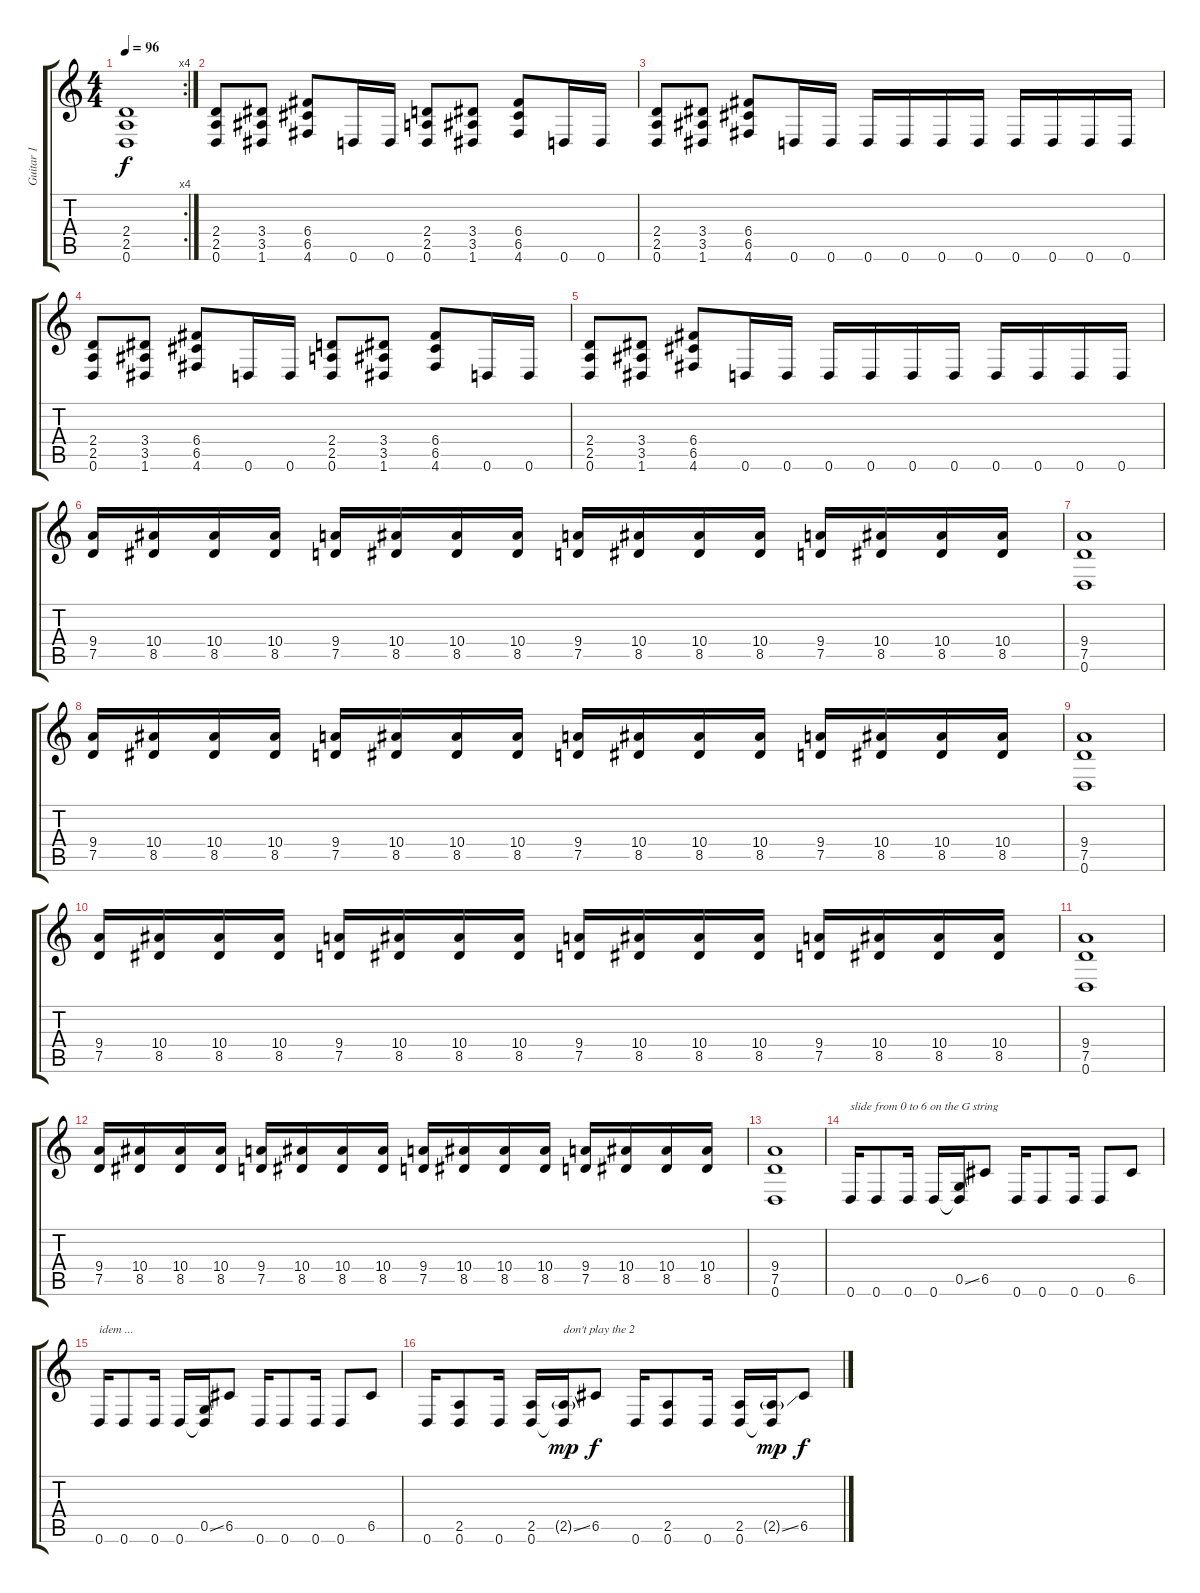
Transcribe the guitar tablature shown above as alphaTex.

\track ("Guitar 1" "Guitar 1") {instrument distortionguitar}
\staff {score tabs}
\tuning (D4 A3 F3 C3 G2 D2) {hide}
\rc 4
\ts (4 4)
\tempo 96
\clef g2
\ks c
(2.4 2.5 0.6).1{dy f} |
(2.4 2.5 0.6).8 (3.4 3.5 1.6).8 (6.4 6.5 4.6).8 0.6.16 0.6.16 (2.4 2.5 0.6).8 (3.4 3.5 1.6).8 (6.4 6.5 4.6).8 0.6.16 0.6.16 |
(2.4 2.5 0.6).8 (3.4 3.5 1.6).8 (6.4 6.5 4.6).8 0.6.16 0.6.16 0.6.16 0.6.16 0.6.16 0.6.16 0.6.16 0.6.16 0.6.16 0.6.16 |
(2.4 2.5 0.6).8 (3.4 3.5 1.6).8 (6.4 6.5 4.6).8 0.6.16 0.6.16 (2.4 2.5 0.6).8 (3.4 3.5 1.6).8 (6.4 6.5 4.6).8 0.6.16 0.6.16 |
(2.4 2.5 0.6).8 (3.4 3.5 1.6).8 (6.4 6.5 4.6).8 0.6.16 0.6.16 0.6.16 0.6.16 0.6.16 0.6.16 0.6.16 0.6.16 0.6.16 0.6.16 |
(9.4 7.5).16 (10.4 8.5).16 (10.4 8.5).16 (10.4 8.5).16 (9.4 7.5).16 (10.4 8.5).16 (10.4 8.5).16 (10.4 8.5).16 (9.4 7.5).16 (10.4 8.5).16 (10.4 8.5).16 (10.4 8.5).16 (9.4 7.5).16 (10.4 8.5).16 (10.4 8.5).16 (10.4 8.5).16 |
(9.4 7.5 0.6).1 |
(9.4 7.5).16 (10.4 8.5).16 (10.4 8.5).16 (10.4 8.5).16 (9.4 7.5).16 (10.4 8.5).16 (10.4 8.5).16 (10.4 8.5).16 (9.4 7.5).16 (10.4 8.5).16 (10.4 8.5).16 (10.4 8.5).16 (9.4 7.5).16 (10.4 8.5).16 (10.4 8.5).16 (10.4 8.5).16 |
(9.4 7.5 0.6).1 |
(9.4 7.5).16 (10.4 8.5).16 (10.4 8.5).16 (10.4 8.5).16 (9.4 7.5).16 (10.4 8.5).16 (10.4 8.5).16 (10.4 8.5).16 (9.4 7.5).16 (10.4 8.5).16 (10.4 8.5).16 (10.4 8.5).16 (9.4 7.5).16 (10.4 8.5).16 (10.4 8.5).16 (10.4 8.5).16 |
(9.4 7.5 0.6).1 |
(9.4 7.5).16 (10.4 8.5).16 (10.4 8.5).16 (10.4 8.5).16 (9.4 7.5).16 (10.4 8.5).16 (10.4 8.5).16 (10.4 8.5).16 (9.4 7.5).16 (10.4 8.5).16 (10.4 8.5).16 (10.4 8.5).16 (9.4 7.5).16 (10.4 8.5).16 (10.4 8.5).16 (10.4 8.5).16 |
(9.4 7.5 0.6).1 |
0.6.16{txt "slide from 0 to 6 on the G string"} 0.6.8 0.6.16 0.6.16 (0.5{ss} 0.6{t}).16 6.5.8 0.6.16 0.6.8 0.6.16 0.6.8 6.5.8 |
0.6.16{txt "idem ..."} 0.6.8 0.6.16 0.6.16 (0.5{ss} 0.6{t}).16 6.5.8 0.6.16 0.6.8 0.6.16 0.6.8 6.5.8 |
0.6.16 (2.5 0.6).8 0.6.16 (2.5 0.6).16 (2.5{ss g} 0.6{t}).16{txt "don't play the 2" dy mp} 6.5.8{dy f} 0.6.16 (2.5 0.6).8 0.6.16 (2.5 0.6).16 (2.5{ss g} 0.6{t}).16{dy mp} 6.5.8{dy f}
